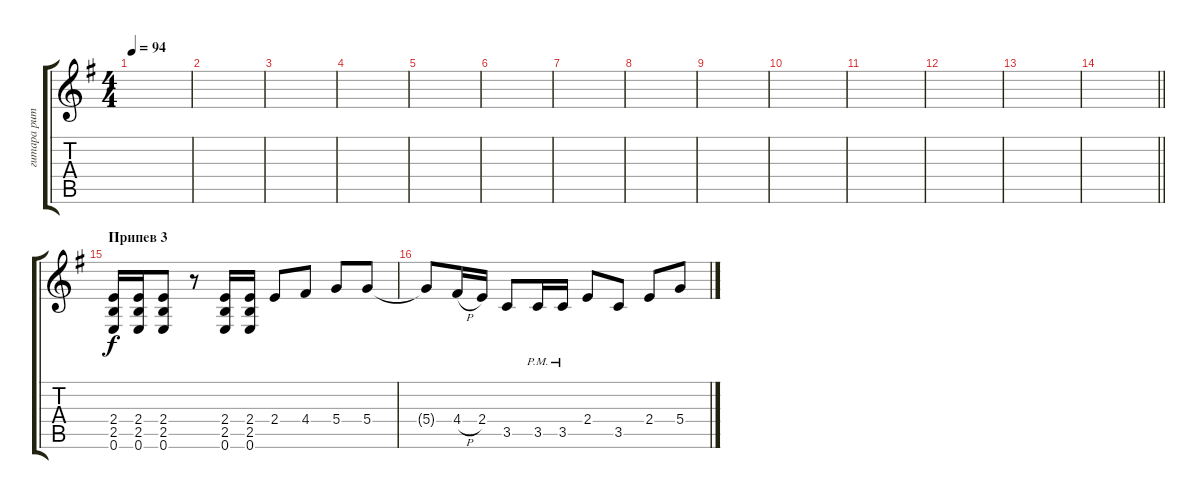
\track ("гитара ритм" "гитара рит") {instrument distortionguitar}
\staff {score tabs}
\tuning (E4 B3 G3 D3 A2 E2) {hide}
\ts (4 4)
\tempo 94
\clef g2
\ks g
|
|
|
|
|
|
|
|
|
|
|
|
|
\barLineRight lightlight
|
\section ("" "Припев 3")
(2.4 2.5 0.6).16 (2.4 2.5 0.6).16 (2.4 2.5 0.6).8 r.8 (2.4 2.5 0.6).16 (2.4 2.5 0.6).16 2.4.8 4.4.8 5.4.8 5.4.8 |
5.4{t}.8 4.4{h}.16 2.4.16 3.5.8 3.5{pm}.16 3.5{pm}.16 2.4.8 3.5.8 2.4.8 5.4.8
